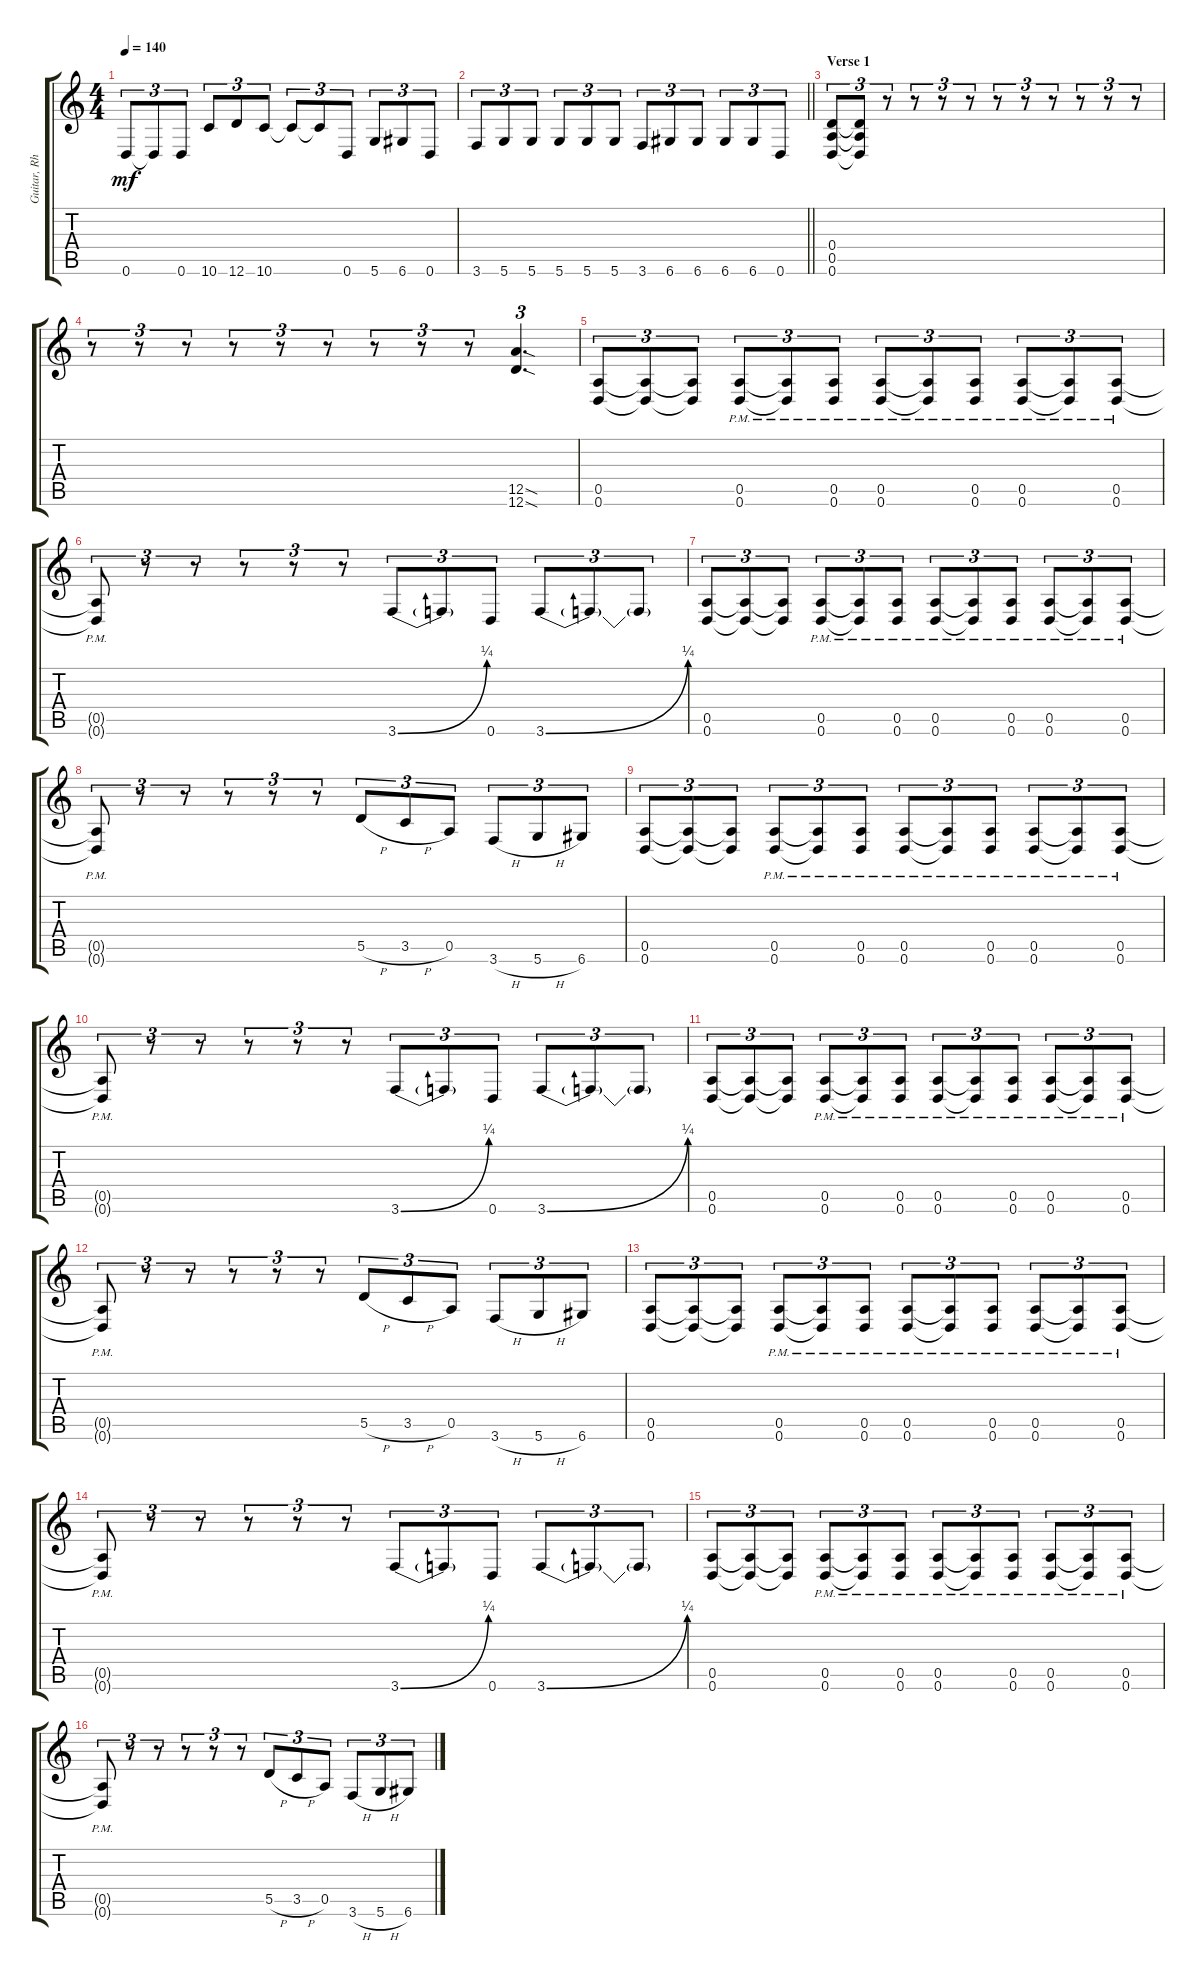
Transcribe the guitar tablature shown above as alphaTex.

\track ("Guitar, Rhythm" "Guitar, Rh") {instrument overdrivenguitar}
\staff {score tabs}
\tuning (E4 B3 G3 D3 A2 D2) {hide}
\ts (4 4)
\tempo 140
\clef g2
\ks c
0.6.8{tu (3 2) dy mf} 0.6{t}.8{tu (3 2)} 0.6.8{tu (3 2)} 10.6.8{tu (3 2)} 12.6.8{tu (3 2)} 10.6.8{tu (3 2)} 10.6{t}.8{tu (3 2)} 10.6{t}.8{tu (3 2)} 0.6.8{tu (3 2)} 5.6.8{tu (3 2)} 6.6.8{tu (3 2)} 0.6.8{tu (3 2)} |
\barLineRight lightlight
3.6.8{tu (3 2)} 5.6.8{tu (3 2)} 5.6.8{tu (3 2)} 5.6.8{tu (3 2)} 5.6.8{tu (3 2)} 5.6.8{tu (3 2)} 3.6.8{tu (3 2)} 6.6.8{tu (3 2)} 6.6.8{tu (3 2)} 6.6.8{tu (3 2)} 6.6.8{tu (3 2)} 0.6.8{tu (3 2)} |
\section ("" "Verse 1")
(0.4 0.5 0.6).8{tu (3 2)} (0.4{t} 0.5{t} 0.6{t}).8{tu (3 2)} r.8{tu (3 2)} r.8{tu (3 2)} r.8{tu (3 2)} r.8{tu (3 2)} r.8{tu (3 2)} r.8{tu (3 2)} r.8{tu (3 2)} r.8{tu (3 2)} r.8{tu (3 2)} r.8{tu (3 2)} |
r.8{tu (3 2)} r.8{tu (3 2)} r.8{tu (3 2)} r.8{tu (3 2)} r.8{tu (3 2)} r.8{tu (3 2)} r.8{tu (3 2)} r.8{tu (3 2)} r.8{tu (3 2)} (12.5{sod} 12.6{sod}).4{d tu (3 2)} |
(0.5 0.6).8{tu (3 2)} (0.5{t} 0.6{t}).8{tu (3 2)} (0.5{t} 0.6{t}).8{tu (3 2)} (0.5{pm} 0.6{pm}).8{tu (3 2)} (0.5{pm t} 0.6{pm t}).8{tu (3 2)} (0.5{pm} 0.6{pm}).8{tu (3 2)} (0.5{pm} 0.6{pm}).8{tu (3 2)} (0.5{pm t} 0.6{pm t}).8{tu (3 2)} (0.5{pm} 0.6{pm}).8{tu (3 2)} (0.5{pm} 0.6{pm}).8{tu (3 2)} (0.5{pm t} 0.6{pm t}).8{tu (3 2)} (0.5{pm} 0.6{pm}).8{tu (3 2)} |
(0.5{pm t} 0.6{pm t}).8{tu (3 2)} r.8{tu (3 2)} r.8{tu (3 2)} r.8{tu (3 2)} r.8{tu (3 2)} r.8{tu (3 2)} 3.6{be (bend 0 0 60 1)}.8{tu (3 2)} 3.6{t}.8{tu (3 2)} 0.6.8{tu (3 2)} 3.6{be (bend 0 0 60 1)}.8{tu (3 2)} 3.6{t}.8{tu (3 2)} 3.6{t}.8{tu (3 2)} |
(0.5 0.6).8{tu (3 2)} (0.5{t} 0.6{t}).8{tu (3 2)} (0.5{t} 0.6{t}).8{tu (3 2)} (0.5{pm} 0.6{pm}).8{tu (3 2)} (0.5{pm t} 0.6{pm t}).8{tu (3 2)} (0.5{pm} 0.6{pm}).8{tu (3 2)} (0.5{pm} 0.6{pm}).8{tu (3 2)} (0.5{pm t} 0.6{pm t}).8{tu (3 2)} (0.5{pm} 0.6{pm}).8{tu (3 2)} (0.5{pm} 0.6{pm}).8{tu (3 2)} (0.5{pm t} 0.6{pm t}).8{tu (3 2)} (0.5{pm} 0.6{pm}).8{tu (3 2)} |
(0.5{pm t} 0.6{pm t}).8{tu (3 2)} r.8{tu (3 2)} r.8{tu (3 2)} r.8{tu (3 2)} r.8{tu (3 2)} r.8{tu (3 2)} 5.5{h}.8{tu (3 2)} 3.5{h}.8{tu (3 2)} 0.5.8{tu (3 2)} 3.6{h}.8{tu (3 2)} 5.6{h}.8{tu (3 2)} 6.6.8{tu (3 2)} |
(0.5 0.6).8{tu (3 2)} (0.5{t} 0.6{t}).8{tu (3 2)} (0.5{t} 0.6{t}).8{tu (3 2)} (0.5{pm} 0.6{pm}).8{tu (3 2)} (0.5{pm t} 0.6{pm t}).8{tu (3 2)} (0.5{pm} 0.6{pm}).8{tu (3 2)} (0.5{pm} 0.6{pm}).8{tu (3 2)} (0.5{pm t} 0.6{pm t}).8{tu (3 2)} (0.5{pm} 0.6{pm}).8{tu (3 2)} (0.5{pm} 0.6{pm}).8{tu (3 2)} (0.5{pm t} 0.6{pm t}).8{tu (3 2)} (0.5{pm} 0.6{pm}).8{tu (3 2)} |
(0.5{pm t} 0.6{pm t}).8{tu (3 2)} r.8{tu (3 2)} r.8{tu (3 2)} r.8{tu (3 2)} r.8{tu (3 2)} r.8{tu (3 2)} 3.6{be (bend 0 0 60 1)}.8{tu (3 2)} 3.6{t}.8{tu (3 2)} 0.6.8{tu (3 2)} 3.6{be (bend 0 0 60 1)}.8{tu (3 2)} 3.6{t}.8{tu (3 2)} 3.6{t}.8{tu (3 2)} |
(0.5 0.6).8{tu (3 2)} (0.5{t} 0.6{t}).8{tu (3 2)} (0.5{t} 0.6{t}).8{tu (3 2)} (0.5{pm} 0.6{pm}).8{tu (3 2)} (0.5{pm t} 0.6{pm t}).8{tu (3 2)} (0.5{pm} 0.6{pm}).8{tu (3 2)} (0.5{pm} 0.6{pm}).8{tu (3 2)} (0.5{pm t} 0.6{pm t}).8{tu (3 2)} (0.5{pm} 0.6{pm}).8{tu (3 2)} (0.5{pm} 0.6{pm}).8{tu (3 2)} (0.5{pm t} 0.6{pm t}).8{tu (3 2)} (0.5{pm} 0.6{pm}).8{tu (3 2)} |
(0.5{pm t} 0.6{pm t}).8{tu (3 2)} r.8{tu (3 2)} r.8{tu (3 2)} r.8{tu (3 2)} r.8{tu (3 2)} r.8{tu (3 2)} 5.5{h}.8{tu (3 2)} 3.5{h}.8{tu (3 2)} 0.5.8{tu (3 2)} 3.6{h}.8{tu (3 2)} 5.6{h}.8{tu (3 2)} 6.6.8{tu (3 2)} |
(0.5 0.6).8{tu (3 2)} (0.5{t} 0.6{t}).8{tu (3 2)} (0.5{t} 0.6{t}).8{tu (3 2)} (0.5{pm} 0.6{pm}).8{tu (3 2)} (0.5{pm t} 0.6{pm t}).8{tu (3 2)} (0.5{pm} 0.6{pm}).8{tu (3 2)} (0.5{pm} 0.6{pm}).8{tu (3 2)} (0.5{pm t} 0.6{pm t}).8{tu (3 2)} (0.5{pm} 0.6{pm}).8{tu (3 2)} (0.5{pm} 0.6{pm}).8{tu (3 2)} (0.5{pm t} 0.6{pm t}).8{tu (3 2)} (0.5{pm} 0.6{pm}).8{tu (3 2)} |
(0.5{pm t} 0.6{pm t}).8{tu (3 2)} r.8{tu (3 2)} r.8{tu (3 2)} r.8{tu (3 2)} r.8{tu (3 2)} r.8{tu (3 2)} 3.6{be (bend 0 0 60 1)}.8{tu (3 2)} 3.6{t}.8{tu (3 2)} 0.6.8{tu (3 2)} 3.6{be (bend 0 0 60 1)}.8{tu (3 2)} 3.6{t}.8{tu (3 2)} 3.6{t}.8{tu (3 2)} |
(0.5 0.6).8{tu (3 2)} (0.5{t} 0.6{t}).8{tu (3 2)} (0.5{t} 0.6{t}).8{tu (3 2)} (0.5{pm} 0.6{pm}).8{tu (3 2)} (0.5{pm t} 0.6{pm t}).8{tu (3 2)} (0.5{pm} 0.6{pm}).8{tu (3 2)} (0.5{pm} 0.6{pm}).8{tu (3 2)} (0.5{pm t} 0.6{pm t}).8{tu (3 2)} (0.5{pm} 0.6{pm}).8{tu (3 2)} (0.5{pm} 0.6{pm}).8{tu (3 2)} (0.5{pm t} 0.6{pm t}).8{tu (3 2)} (0.5{pm} 0.6{pm}).8{tu (3 2)} |
(0.5{pm t} 0.6{pm t}).8{tu (3 2)} r.8{tu (3 2)} r.8{tu (3 2)} r.8{tu (3 2)} r.8{tu (3 2)} r.8{tu (3 2)} 5.5{h}.8{tu (3 2)} 3.5{h}.8{tu (3 2)} 0.5.8{tu (3 2)} 3.6{h}.8{tu (3 2)} 5.6{h}.8{tu (3 2)} 6.6.8{tu (3 2)}
